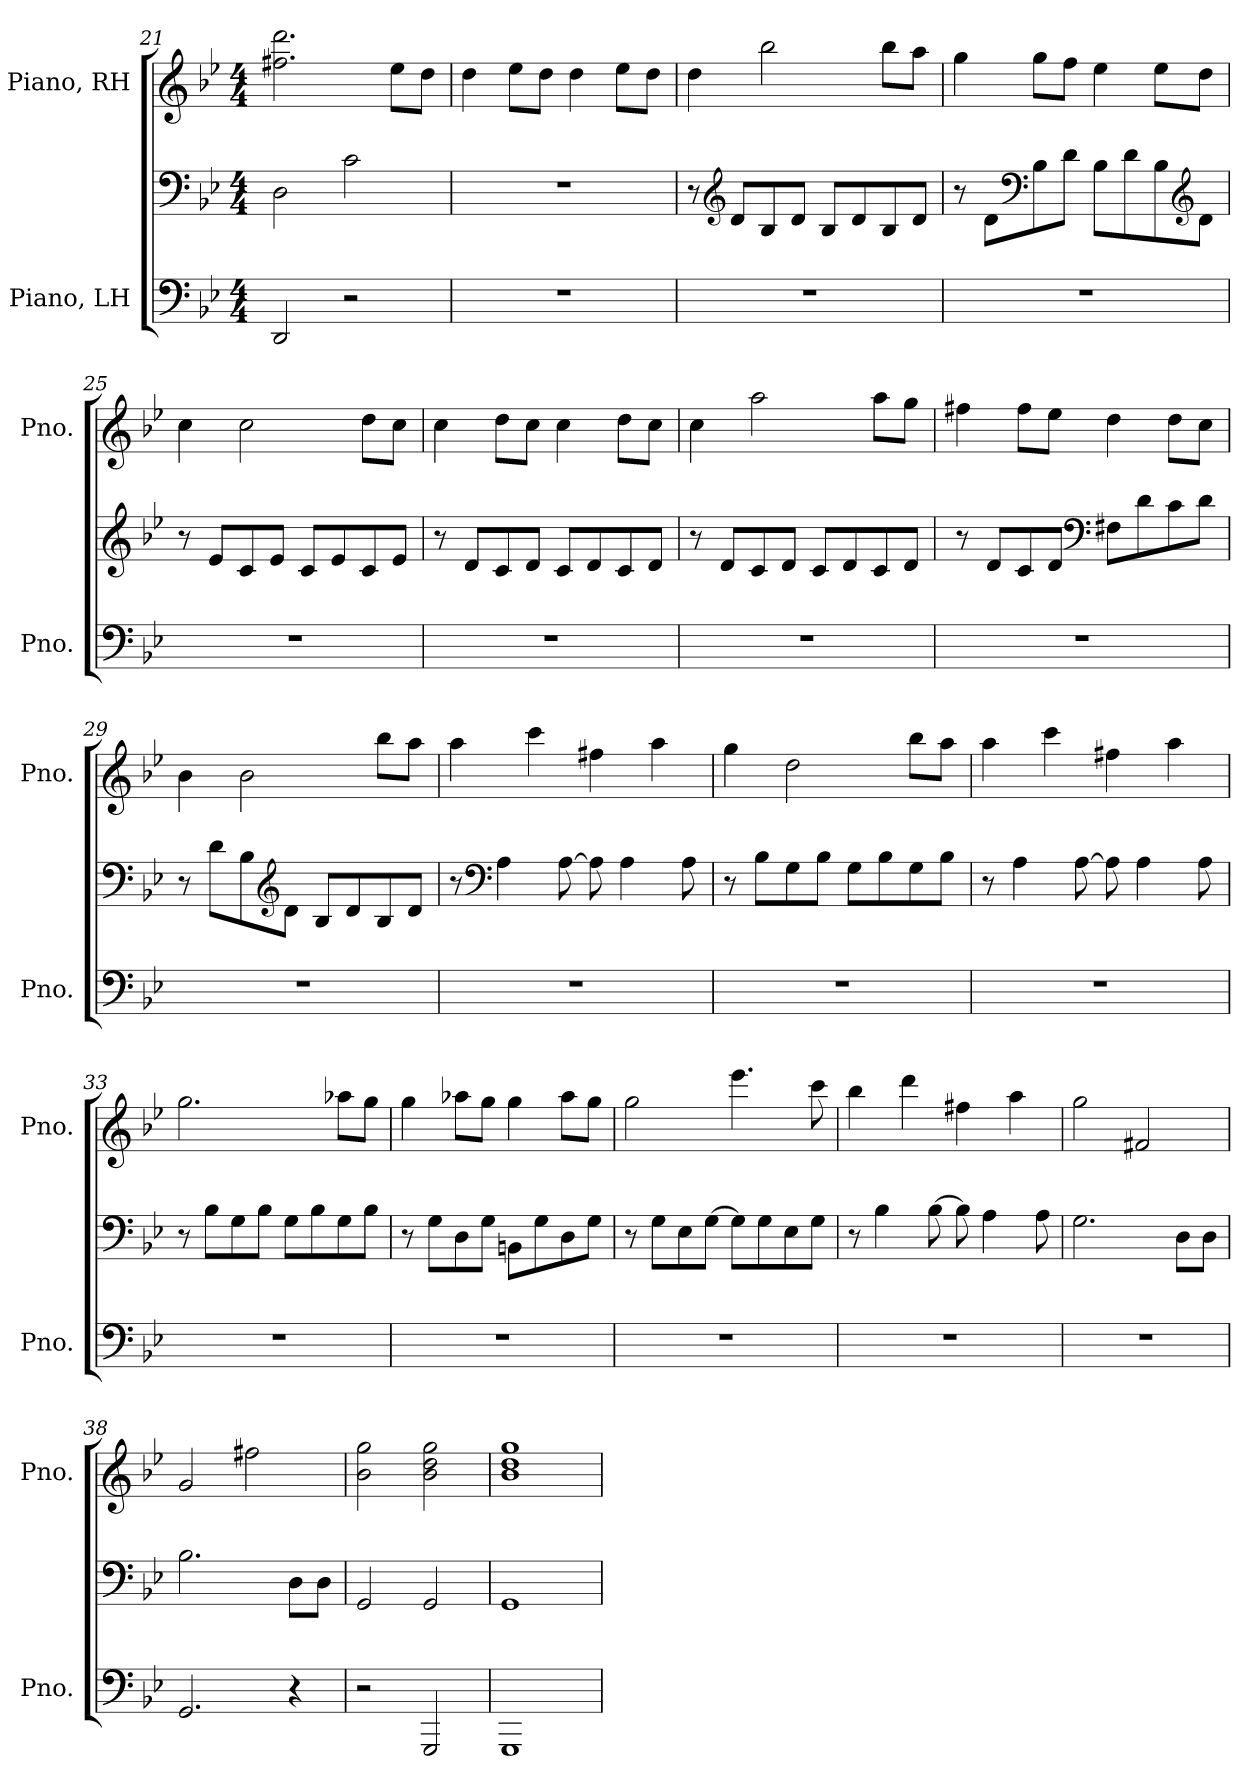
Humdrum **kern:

**kern	**kern	**kern
*part2	*part2	*part1
*staff3	*staff2	*staff1
*I"Piano, LH	*	*I"Piano, RH
*I'Pno.	*	*I'Pno.
*clefF4	*clefF4	*clefG2
*k[b-e-]	*k[b-e-]	*k[b-e-]
*M4/4	*M4/4	*M4/4
=21	=21	=21
2DD/	2D\	2.ff#X\ 2.ddd\
2r	2c\	.
.	.	8ee-\L
.	.	8dd\J
=22	=22	=22
1r	1r	4dd\
.	.	8ee-\L
.	.	8dd\J
.	.	4dd\
.	.	8ee-\L
.	.	8dd\J
=23	=23	=23
1r	8r	4dd\
*	*clefG2	*
.	8d/L	.
.	8B-/	2bb-\
.	8d/J	.
.	8B-/L	.
.	8d/	.
.	8B-/	8bb-\L
.	8d/J	8aa\J
!!LO:LB:g=z
=24	=24	=24
1r	8r	4gg\
.	8d\L	.
*	*clefF4	*
.	8B-\	8gg\L
.	8d\J	8ff\J
.	8B-\L	4ee-\
.	8d\	.
.	8B-\	8ee-\L
*	*clefG2	*
.	8d\J	8dd\J
=25	=25	=25
1r	8r	4cc\
.	8e-/L	.
.	8c/	2cc\
.	8e-/J	.
.	8c/L	.
.	8e-/	.
.	8c/	8dd\L
.	8e-/J	8cc\J
=26	=26	=26
1r	8r	4cc\
.	8d/L	.
.	8c/	8dd\L
.	8d/J	8cc\J
.	8c/L	4cc\
.	8d/	.
.	8c/	8dd\L
.	8d/J	8cc\J
=27	=27	=27
1r	8r	4cc\
.	8d/L	.
.	8c/	2aa\
.	8d/J	.
.	8c/L	.
.	8d/	.
.	8c/	8aa\L
.	8d/J	8gg\J
!!LO:LB:g=z
=28	=28	=28
1r	8r	4ff#X\
.	8d/L	.
.	8c/	8ff#\L
.	8d/J	8ee-\J
*	*clefF4	*
.	8F#X\L	4dd\
.	8d\	.
.	8c\	8dd\L
.	8d\J	8cc\J
=29	=29	=29
1r	8r	4b-\
.	8d\L	.
.	8B-\	2b-\
*	*clefG2	*
.	8d\J	.
.	8B-/L	.
.	8d/	.
.	8B-/	8bb-\L
.	8d/J	8aa\J
=30	=30	=30
1r	8r	4aa\
*	*clefF4	*
.	4A\	.
.	.	4ccc\
.	[8A\	.
.	8A\]	4ff#X\
.	4A\	.
.	.	4aa\
.	8A\	.
=31	=31	=31
1r	8r	4gg\
.	8B-\L	.
.	8G\	2dd\
.	8B-\J	.
.	8G\L	.
.	8B-\	.
.	8G\	8bb-\L
.	8B-\J	8aa\J
!!LO:LB:g=z
=32	=32	=32
1r	8r	4aa\
.	4A\	.
.	.	4ccc\
.	[8A\	.
.	8A\]	4ff#X\
.	4A\	.
.	.	4aa\
.	8A\	.
=33	=33	=33
1r	8r	2.gg\
.	8B-\L	.
.	8G\	.
.	8B-\J	.
.	8G\L	.
.	8B-\	.
.	8G\	8aa-X\L
.	8B-\J	8gg\J
=34	=34	=34
1r	8r	4gg\
.	8G\L	.
.	8D\	8aa-X\L
.	8G\J	8gg\J
.	8BBn\L	4gg\
.	8G\	.
.	8D\	8aa-\L
.	8G\J	8gg\J
=35	=35	=35
1r	8r	2gg\
.	8G\L	.
.	8E-\	.
.	[8G\J	.
.	8G\L]	4.eee-\
.	8G\	.
.	8E-\	.
.	8G\J	8ccc\
=36	=36	=36
1r	8r	4bb-\
.	4B-\	.
.	.	4ddd\
.	[8B-\	.
.	8B-\]	4ff#X\
.	4A\	.
.	.	4aa\
.	8A\	.
!!LO:PB:g=z
=37	=37	=37
1r	2.G\	2gg\
.	.	2f#X/
.	8D\L	.
.	8D\J	.
=38	=38	=38
2.GG/	2.B-\	2g/
.	.	2ff#X\
4r	8D\L	.
.	8D\J	.
=39	=39	=39
2r	2GG/	2b-\ 2gg\
2GGG/	2GG/	2b-\ 2dd\ 2gg\
=40	=40	=40
1GGG	1GG	1b- 1dd 1gg
=	=	=
*-	*-	*-
